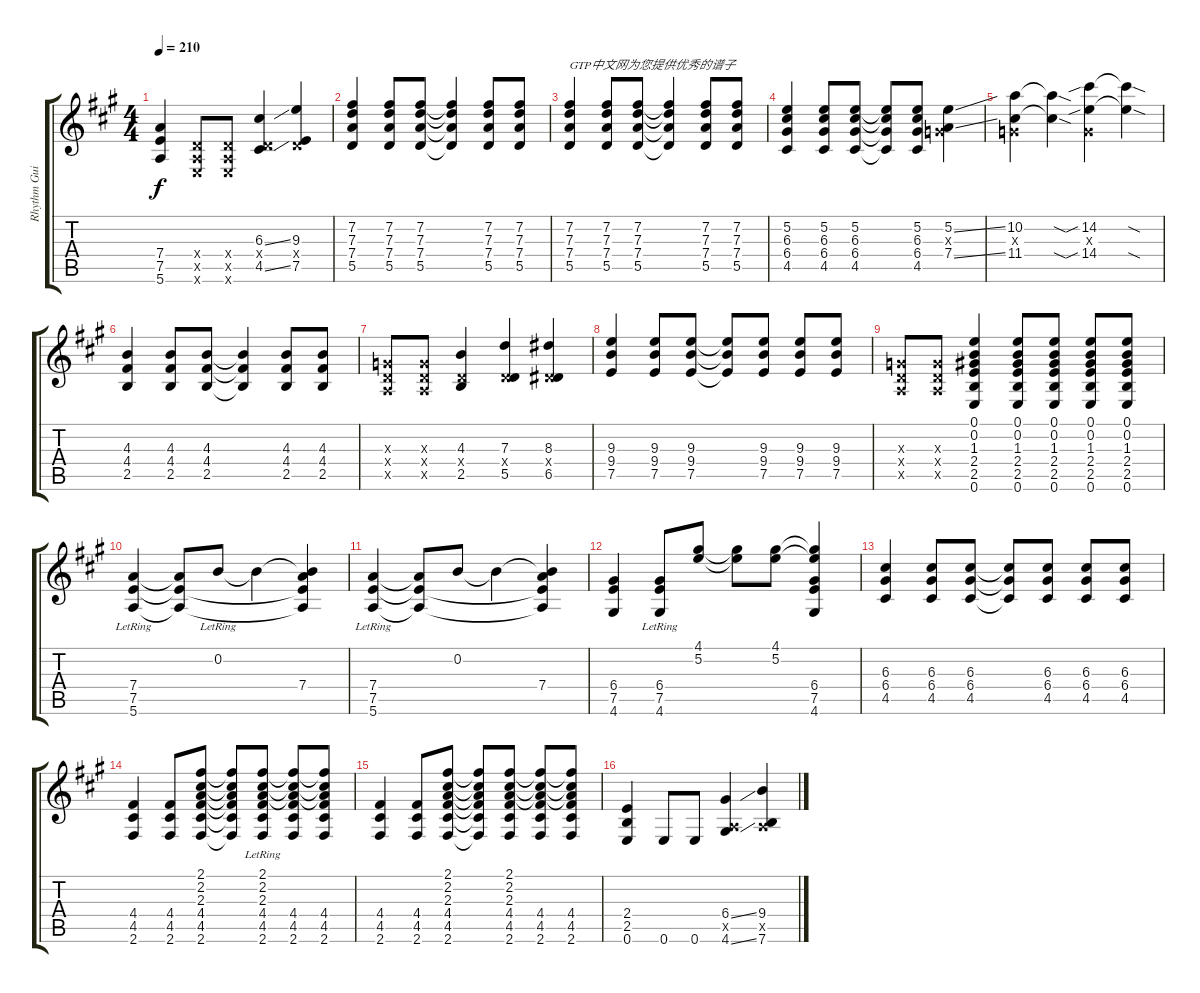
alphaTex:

\track ("Rhythm Guitar" "Rhythm Gui") {instrument overdrivenguitar}
\staff {score tabs}
\tuning (E4 B3 G3 D3 A2 E2) {hide}
\ts (4 4)
\tempo 210
\clef g2
\ks a
(7.4 7.5 5.6).4{dy f} (0.4{x} 0.5{x} 0.6{x}).8 (0.4{x} 0.5{x} 0.6{x}).8 (6.3{ss} 0.4{x} 4.5{ss}).4 (9.3 0.4{x} 7.5).4 |
(7.2 7.3 7.4 5.5).4 (7.2 7.3 7.4 5.5).8 (7.2 7.3 7.4 5.5).8 (7.2{t} 7.3{t} 7.4{t} 5.5{t}).4 (7.2 7.3 7.4 5.5).8 (7.2 7.3 7.4 5.5).8 |
(7.2 7.3 7.4 5.5).4{txt "GTP中文网为您提供优秀的谱子"} (7.2 7.3 7.4 5.5).8 (7.2 7.3 7.4 5.5).8 (7.2{t} 7.3{t} 7.4{t} 5.5{t}).4 (7.2 7.3 7.4 5.5).8 (7.2 7.3 7.4 5.5).8 |
(5.2 6.3 6.4 4.5).4 (5.2 6.3 6.4 4.5).8 (5.2 6.3 6.4 4.5).8 (5.2{t} 6.3{t} 6.4{t} 4.5{t}).8 (5.2 6.3 6.4 4.5).8 (5.2{ss} 0.3{x} 7.4{ss}).4 |
(10.2 0.3{x} 11.4).4 (10.2{sod t} 11.4{sod t}).4 (14.2{sib} 0.3{x} 14.4{sib}).4 (14.2{sod t} 14.4{sod t}).4 |
(4.3 4.4 2.5).4 (4.3 4.4 2.5).8 (4.3 4.4 2.5).8 (4.3{t} 4.4{t} 2.5{t}).4 (4.3 4.4 2.5).8 (4.3 4.4 2.5).8 |
(0.3{x} 0.4{x} 0.5{x}).8 (0.3{x} 0.4{x} 0.5{x}).8 (4.3 0.4{x} 2.5).4 (7.3 0.4{x} 5.5).4 (8.3 0.4{x} 6.5).4 |
(9.3 9.4 7.5).4 (9.3 9.4 7.5).8 (9.3 9.4 7.5).8 (9.3{t} 9.4{t} 7.5{t}).8 (9.3 9.4 7.5).8 (9.3 9.4 7.5).8 (9.3 9.4 7.5).8 |
(0.3{x} 0.4{x} 0.5{x}).8 (0.3{x} 0.4{x} 0.5{x}).8 (0.1 0.2 1.3 2.4 2.5 0.6).4 (0.1 0.2 1.3 2.4 2.5 0.6).8 (0.1 0.2 1.3 2.4 2.5 0.6).8 (0.1 0.2 1.3 2.4 2.5 0.6).8 (0.1 0.2 1.3 2.4 2.5 0.6).8 |
(7.4{lr} 7.5{lr} 5.6{lr}).4 (7.4{t} 7.5{t} 5.6{t}).8 0.2{lr}.8 0.2{t}.4 (0.2{t} 7.4 7.5{t} 5.6{t}).4 |
(7.4{lr} 7.5{lr} 5.6{lr}).4 (7.4{t} 7.5{t} 5.6{t}).8 0.2.8 0.2{t}.4 (0.2{t} 7.4 7.5{t} 5.6{t}).4 |
(6.4 7.5 4.6).4 (6.4{lr} 7.5{lr} 4.6{lr}).8 (4.1 5.2).8 (4.1{t} 5.2{t}).8 (4.1 5.2).8 (4.1{t} 5.2{t} 6.4 7.5 4.6).4 |
(6.3 6.4 4.5).4 (6.3 6.4 4.5).8 (6.3 6.4 4.5).8 (6.3{t} 6.4{t} 4.5{t}).8 (6.3 6.4 4.5).8 (6.3 6.4 4.5).8 (6.3 6.4 4.5).8 |
(4.4 4.5 2.6).4 (4.4 4.5 2.6).8 (2.1 2.2 2.3 4.4 4.5 2.6).8 (2.1{t} 2.2{t} 2.3{t} 4.4{t} 4.5{t} 2.6{t}).8 (2.1{lr} 2.2{lr} 2.3{lr} 4.4 4.5 2.6).8 (2.1{t} 2.2{t} 2.3{t} 4.4 4.5 2.6).8 (2.1{t} 2.2{t} 2.3{t} 4.4 4.5 2.6).8 |
(4.4 4.5 2.6).4 (4.4 4.5 2.6).8 (2.1 2.2 2.3 4.4 4.5 2.6).8 (2.1{t} 2.2{t} 2.3{t} 4.4{t} 4.5{t} 2.6{t}).8 (2.1 2.2 2.3 4.4 4.5 2.6).8 (2.1{t} 2.2{t} 2.3{t} 4.4 4.5 2.6).8 (2.1{t} 2.2{t} 2.3{t} 4.4 4.5 2.6).8 |
(2.4 2.5 0.6).4 0.6.8 0.6.8 (6.4{ss} 0.5{x} 4.6{ss}).4 (9.4 0.5{x} 7.6).4
